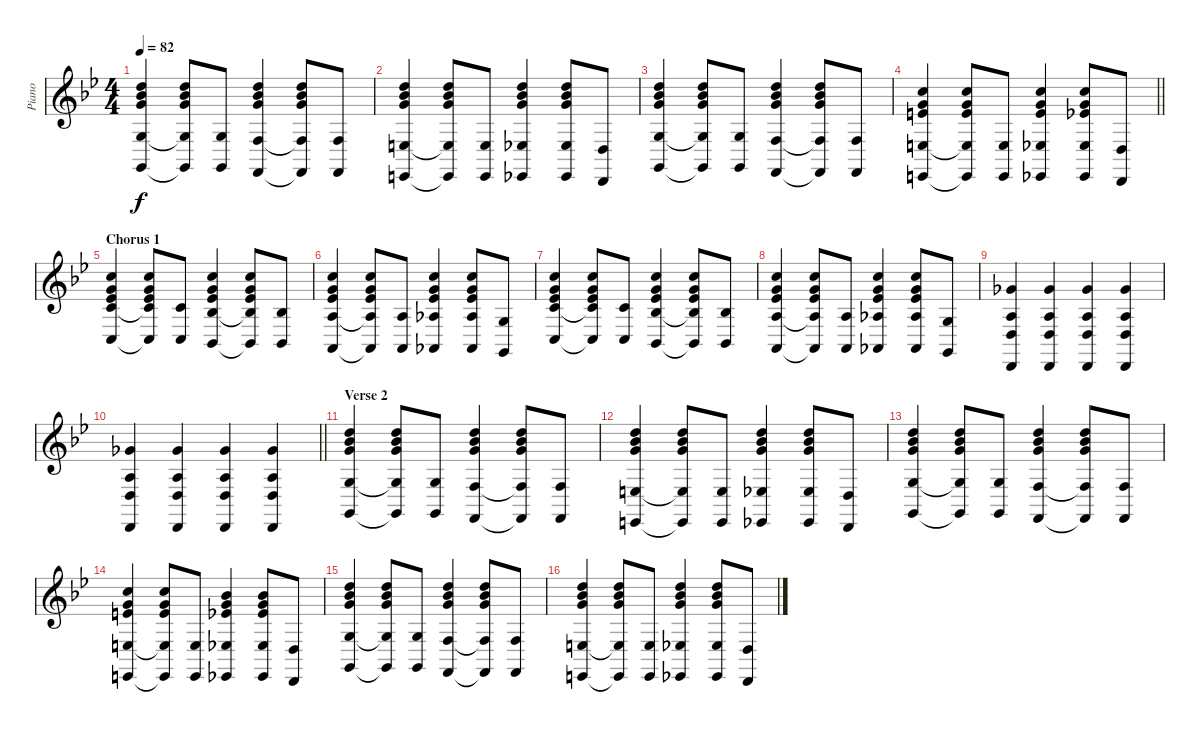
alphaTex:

\track ("Piano" "Piano") {instrument acousticgrandpiano}
\staff {score}
\tuning (E4 B3 G3 D3 A2 D2) {hide}
\ts (4 4)
\tempo 82
\clef g2
\ks gminor
(10.1 11.2 12.3 5.4 5.6).4{dy f} (10.1 11.2 12.3 5.4{t} 5.6{t}).8 (5.4 5.6).8 (10.1 11.2 12.3 3.4 3.6).4 (10.1 11.2 12.3 3.4{t} 3.6{t}).8 (3.4 3.6).8 |
(10.1 11.2 12.3 2.4 2.6).4 (10.1 11.2 12.3 2.4{t} 2.6{t}).8 (2.4 2.6).8 (10.1 11.2 12.3 1.4 1.6).4 (10.1 11.2 12.3 1.4 1.6).8 (0.4 0.6).8 |
(10.1 11.2 12.3 5.4 5.6).4 (10.1 11.2 12.3 5.4{t} 5.6{t}).8 (5.4 5.6).8 (10.1 11.2 12.3 3.4 3.6).4 (10.1 11.2 12.3 3.4{t} 3.6{t}).8 (3.4 3.6).8 |
\barLineRight lightlight
(8.1 8.2 9.3 2.4 2.6).4 (8.1 8.2 9.3 2.4{t} 2.6{t}).8 (2.4 2.6).8 (8.1 8.2 9.3 1.4 1.6).4 (8.1 8.2 8.3 1.4 1.6).8 (0.4 0.6).8 |
\section ("" "Chorus 1")
(8.1 8.2 8.3 10.4 10.6).4 (8.1 8.2 8.3 10.4{t} 10.6{t}).8 (10.4 10.6).8 (8.1 8.2 8.3 8.4 8.6).4 (8.1 8.2 8.3 8.4{t} 8.6{t}).8 (8.4 8.6).8 |
(8.1 8.2 8.3 7.4 7.6).4 (8.1 8.2 8.3 7.4{t} 7.6{t}).8 (7.4 7.6).8 (8.1 8.2 8.3 6.4 6.6).4 (8.1 8.2 8.3 6.4 6.6).8 (5.4 5.6).8 |
(8.1 8.2 8.3 10.4 10.6).4 (8.1 8.2 8.3 10.4{t} 10.6{t}).8 (10.4 10.6).8 (8.1 8.2 8.3 8.4 8.6).4 (8.1 8.2 8.3 8.4{t} 8.6{t}).8 (8.4 8.6).8 |
(8.1 8.2 8.3 7.4 7.6).4 (8.1 8.2 8.3 7.4{t} 7.6{t}).8 (7.4 7.6).8 (8.1 8.2 8.3 6.4 6.6).4 (8.1 8.2 8.3 6.4 6.6).8 (5.4 5.6).8 |
(7.2 7.4 5.5 0.6).4 (7.2 7.4 5.5 0.6).4 (7.2 7.4 5.5 0.6).4 (7.2 7.4 5.5 0.6).4 |
\barLineRight lightlight
(7.2 7.4 5.5 0.6).4 (7.2 7.4 5.5 0.6).4 (7.2 7.4 5.5 0.6).4 (7.2 7.4 5.5 0.6).4 |
\section ("" "Verse 2")
(10.1 11.2 12.3 5.4 5.6).4 (10.1 11.2 12.3 5.4{t} 5.6{t}).8 (5.4 5.6).8 (10.1 11.2 12.3 3.4 3.6).4 (10.1 11.2 12.3 3.4{t} 3.6{t}).8 (3.4 3.6).8 |
(10.1 11.2 12.3 2.4 2.6).4 (10.1 11.2 12.3 2.4{t} 2.6{t}).8 (2.4 2.6).8 (10.1 11.2 12.3 1.4 1.6).4 (10.1 11.2 12.3 1.4 1.6).8 (0.4 0.6).8 |
(10.1 11.2 12.3 5.4 5.6).4 (10.1 11.2 12.3 5.4{t} 5.6{t}).8 (5.4 5.6).8 (10.1 11.2 12.3 3.4 3.6).4 (10.1 11.2 12.3 3.4{t} 3.6{t}).8 (3.4 3.6).8 |
(8.1 8.2 9.3 2.4 2.6).4 (8.1 8.2 9.3 2.4{t} 2.6{t}).8 (2.4 2.6).8 (6.1 8.2 8.3 1.4 1.6).4 (6.1 8.2 8.3 1.4 1.6).8 (0.4 0.6).8 |
(10.1 11.2 12.3 5.4 5.6).4 (10.1 11.2 12.3 5.4{t} 5.6{t}).8 (5.4 5.6).8 (10.1 11.2 12.3 3.4 3.6).4 (10.1 11.2 12.3 3.4{t} 3.6{t}).8 (3.4 3.6).8 |
(10.1 11.2 12.3 2.4 2.6).4 (10.1 11.2 12.3 2.4{t} 2.6{t}).8 (2.4 2.6).8 (10.1 11.2 12.3 1.4 1.6).4 (10.1 11.2 12.3 1.4 1.6).8 (0.4 0.6).8
